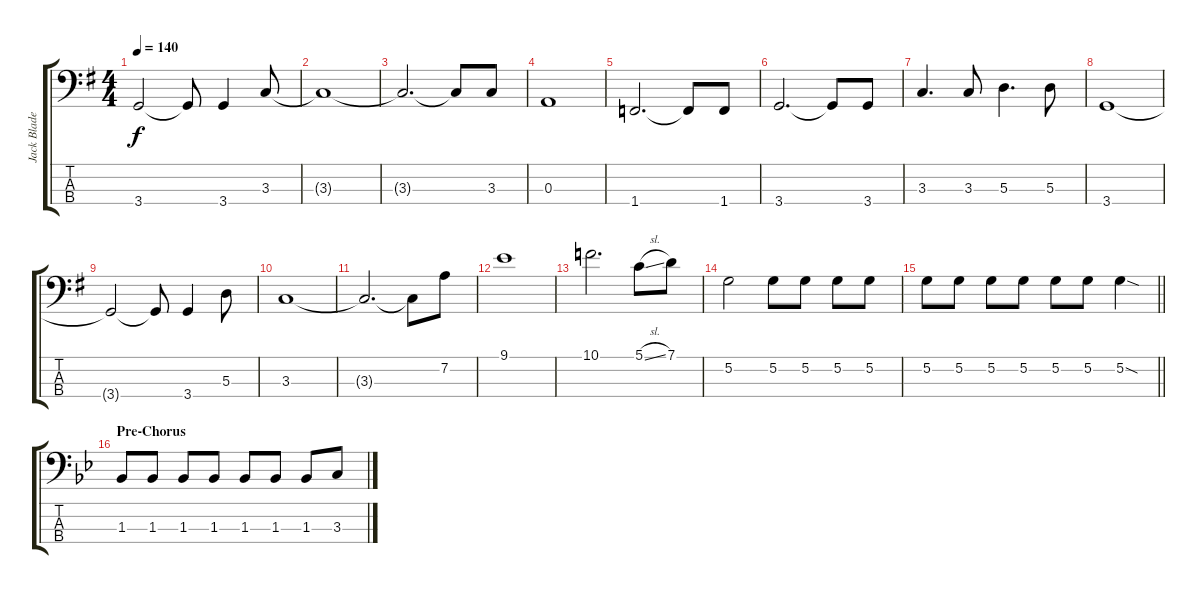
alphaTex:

\track ("Jack Blades" "Jack Blade") {instrument electricbasspick}
\staff {score tabs}
\tuning (G2 D2 A1 E1) {hide}
\ts (4 4)
\tempo 140
\clef f4
\ks g
3.4{t}.2{dy f} 3.4{t}.8 3.4.4 3.3.8 |
3.3{t}.1 |
3.3{t}.2{d} 3.3{t}.8 3.3.8 |
0.3.1 |
1.4.2{d} 1.4{t}.8 1.4.8 |
3.4.2{d} 3.4{t}.8 3.4.8 |
3.3.4{d} 3.3.8 5.3.4{d} 5.3.8 |
3.4.1 |
3.4{t}.2 3.4{t}.8 3.4.4 5.3.8 |
3.3.1 |
3.3{t}.2{d} 3.3{t}.8 7.2.8 |
9.1.1 |
10.1.2{d} 5.1{sl}.8 7.1.8 |
5.2.2 5.2.8 5.2.8 5.2.8 5.2.8 |
\barLineRight lightlight
5.2.8 5.2.8 5.2.8 5.2.8 5.2.8 5.2.8 5.2{sod}.4 |
\section ("" "Pre-Chorus")
\ks bb
1.3.8 1.3.8 1.3.8 1.3.8 1.3.8 1.3.8 1.3.8 3.3.8
